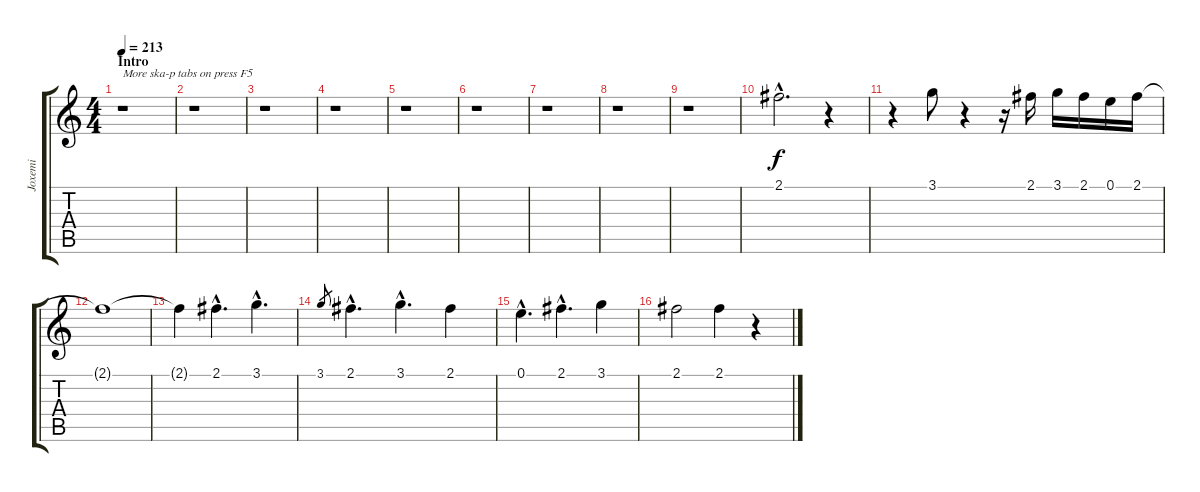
\track ("Joxemi" "Joxemi") {instrument overdrivenguitar}
\staff {score tabs}
\tuning (E4 B3 G3 D3 A2 E2) {hide}
\ts (4 4)
\section ("" "Intro")
\tempo 213
\clef g2
\ks c
r.1{txt "More ska-p tabs on press F5" dy f instrument overdrivenguitar} |
r.1 |
r.1 |
r.1 |
r.1 |
r.1 |
r.1 |
r.1 |
r.1 |
2.1{hac}.2{d volume 15 instrument acousticguitarnylon} r.4 |
r.4 3.1.8 r.4 r.16 2.1.16 3.1.16 2.1.16 0.1.16 2.1.16 |
2.1{t}.1 |
2.1{t}.4 2.1{hac}.4{d} 3.1{hac}.4{d} |
3.1.8{gr} 2.1{hac}.4{d} 3.1{hac}.4{d} 2.1.4 |
0.1{hac}.4{d} 2.1{hac}.4{d} 3.1.4 |
2.1.2 2.1.4{volume 8} r.4{volume 12 instrument overdrivenguitar}
